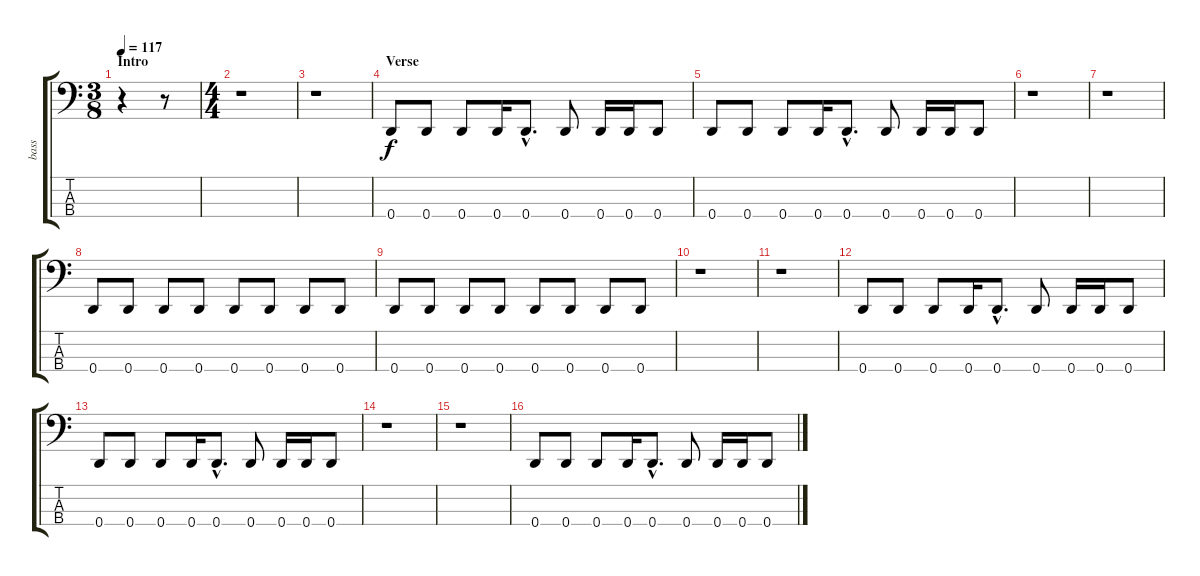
\track ("bass" "bass") {instrument electricbasspick}
\staff {score tabs}
\tuning (G2 D2 A1 D1) {hide}
\ts (3 8)
\section ("" "Intro")
\tempo 117
\clef f4
\ks c
r.4{dy f instrument electricbasspick} r.8 |
\ts (4 4)
r.1 |
r.1 |
\section ("" "Verse")
0.4.8 0.4.8 0.4.8 0.4.16 0.4{hac}.8{d} 0.4.8 0.4.16 0.4.16 0.4.8 |
0.4.8 0.4.8 0.4.8 0.4.16 0.4{hac}.8{d} 0.4.8 0.4.16 0.4.16 0.4.8 |
r.1 |
r.1 |
0.4.8 0.4.8 0.4.8 0.4.8 0.4.8 0.4.8 0.4.8 0.4.8 |
0.4.8 0.4.8 0.4.8 0.4.8 0.4.8 0.4.8 0.4.8 0.4.8 |
r.1 |
r.1 |
0.4.8 0.4.8 0.4.8 0.4.16 0.4{hac}.8{d} 0.4.8 0.4.16 0.4.16 0.4.8 |
0.4.8 0.4.8 0.4.8 0.4.16 0.4{hac}.8{d} 0.4.8 0.4.16 0.4.16 0.4.8 |
r.1 |
r.1 |
0.4.8 0.4.8 0.4.8 0.4.16 0.4{hac}.8{d} 0.4.8 0.4.16 0.4.16 0.4.8
